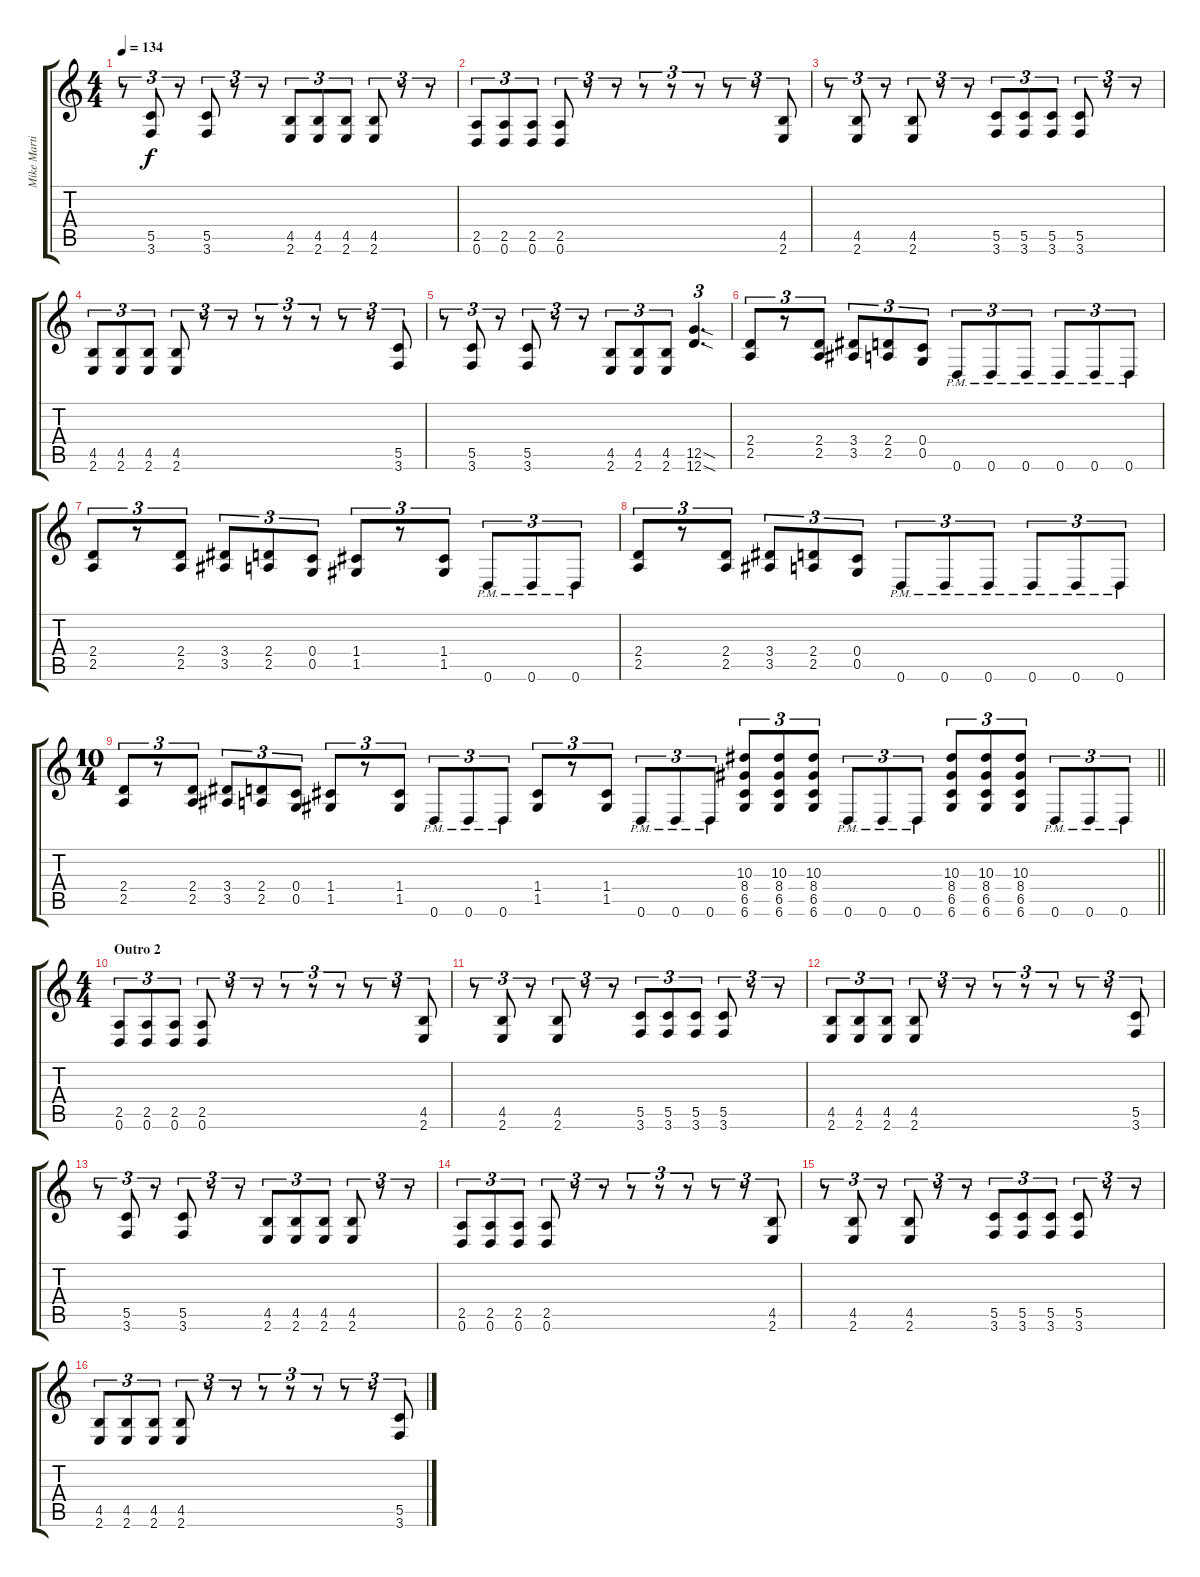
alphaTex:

\track ("Mike Martin" "Mike Marti") {instrument distortionguitar}
\staff {score tabs}
\tuning (D4 A3 F3 C3 G2 D2) {hide}
\ts (4 4)
\tempo 134
\clef g2
\ks c
r.8{tu (3 2) dy f} (5.5 3.6).8{tu (3 2)} r.8{tu (3 2)} (5.5 3.6).8{tu (3 2)} r.8{tu (3 2)} r.8{tu (3 2)} (4.5 2.6).8{tu (3 2)} (4.5 2.6).8{tu (3 2)} (4.5 2.6).8{tu (3 2)} (4.5 2.6).8{tu (3 2)} r.8{tu (3 2)} r.8{tu (3 2)} |
(2.5 0.6).8{tu (3 2)} (2.5 0.6).8{tu (3 2)} (2.5 0.6).8{tu (3 2)} (2.5 0.6).8{tu (3 2)} r.8{tu (3 2)} r.8{tu (3 2)} r.8{tu (3 2)} r.8{tu (3 2)} r.8{tu (3 2)} r.8{tu (3 2)} r.8{tu (3 2)} (4.5 2.6).8{tu (3 2)} |
r.8{tu (3 2)} (4.5 2.6).8{tu (3 2)} r.8{tu (3 2)} (4.5 2.6).8{tu (3 2)} r.8{tu (3 2)} r.8{tu (3 2)} (5.5 3.6).8{tu (3 2)} (5.5 3.6).8{tu (3 2)} (5.5 3.6).8{tu (3 2)} (5.5 3.6).8{tu (3 2)} r.8{tu (3 2)} r.8{tu (3 2)} |
(4.5 2.6).8{tu (3 2)} (4.5 2.6).8{tu (3 2)} (4.5 2.6).8{tu (3 2)} (4.5 2.6).8{tu (3 2)} r.8{tu (3 2)} r.8{tu (3 2)} r.8{tu (3 2)} r.8{tu (3 2)} r.8{tu (3 2)} r.8{tu (3 2)} r.8{tu (3 2)} (5.5 3.6).8{tu (3 2)} |
r.8{tu (3 2)} (5.5 3.6).8{tu (3 2)} r.8{tu (3 2)} (5.5 3.6).8{tu (3 2)} r.8{tu (3 2)} r.8{tu (3 2)} (4.5 2.6).8{tu (3 2)} (4.5 2.6).8{tu (3 2)} (4.5 2.6).8{tu (3 2)} (12.5{sod} 12.6{sod}).4{d tu (3 2)} |
(2.4 2.5).8{tu (3 2)} r.8{tu (3 2)} (2.4 2.5).8{tu (3 2)} (3.4 3.5).8{tu (3 2)} (2.4 2.5).8{tu (3 2)} (0.4 0.5).8{tu (3 2)} 0.6{pm}.8{tu (3 2)} 0.6{pm}.8{tu (3 2)} 0.6{pm}.8{tu (3 2)} 0.6{pm}.8{tu (3 2)} 0.6{pm}.8{tu (3 2)} 0.6{pm}.8{tu (3 2)} |
(2.4 2.5).8{tu (3 2)} r.8{tu (3 2)} (2.4 2.5).8{tu (3 2)} (3.4 3.5).8{tu (3 2)} (2.4 2.5).8{tu (3 2)} (0.4 0.5).8{tu (3 2)} (1.4 1.5).8{tu (3 2)} r.8{tu (3 2)} (1.4 1.5).8{tu (3 2)} 0.6{pm}.8{tu (3 2)} 0.6{pm}.8{tu (3 2)} 0.6{pm}.8{tu (3 2)} |
(2.4 2.5).8{tu (3 2)} r.8{tu (3 2)} (2.4 2.5).8{tu (3 2)} (3.4 3.5).8{tu (3 2)} (2.4 2.5).8{tu (3 2)} (0.4 0.5).8{tu (3 2)} 0.6{pm}.8{tu (3 2)} 0.6{pm}.8{tu (3 2)} 0.6{pm}.8{tu (3 2)} 0.6{pm}.8{tu (3 2)} 0.6{pm}.8{tu (3 2)} 0.6{pm}.8{tu (3 2)} |
\ts (10 4)
\barLineRight lightlight
(2.4 2.5).8{tu (3 2)} r.8{tu (3 2)} (2.4 2.5).8{tu (3 2)} (3.4 3.5).8{tu (3 2)} (2.4 2.5).8{tu (3 2)} (0.4 0.5).8{tu (3 2)} (1.4 1.5).8{tu (3 2)} r.8{tu (3 2)} (1.4 1.5).8{tu (3 2)} 0.6{pm}.8{tu (3 2)} 0.6{pm}.8{tu (3 2)} 0.6{pm}.8{tu (3 2)} (1.4 1.5).8{tu (3 2)} r.8{tu (3 2)} (1.4 1.5).8{tu (3 2)} 0.6{pm}.8{tu (3 2)} 0.6{pm}.8{tu (3 2)} 0.6{pm}.8{tu (3 2)} (10.3 8.4 6.5 6.6).8{tu (3 2)} (10.3 8.4 6.5 6.6).8{tu (3 2)} (10.3 8.4 6.5 6.6).8{tu (3 2)} 0.6{pm}.8{tu (3 2)} 0.6{pm}.8{tu (3 2)} 0.6{pm}.8{tu (3 2)} (10.3 8.4 6.5 6.6).8{tu (3 2)} (10.3 8.4 6.5 6.6).8{tu (3 2)} (10.3 8.4 6.5 6.6).8{tu (3 2)} 0.6{pm}.8{tu (3 2)} 0.6{pm}.8{tu (3 2)} 0.6{pm}.8{tu (3 2)} |
\ts (4 4)
\section ("" "Outro 2")
(2.5 0.6).8{tu (3 2)} (2.5 0.6).8{tu (3 2)} (2.5 0.6).8{tu (3 2)} (2.5 0.6).8{tu (3 2)} r.8{tu (3 2)} r.8{tu (3 2)} r.8{tu (3 2)} r.8{tu (3 2)} r.8{tu (3 2)} r.8{tu (3 2)} r.8{tu (3 2)} (4.5 2.6).8{tu (3 2)} |
r.8{tu (3 2)} (4.5 2.6).8{tu (3 2)} r.8{tu (3 2)} (4.5 2.6).8{tu (3 2)} r.8{tu (3 2)} r.8{tu (3 2)} (5.5 3.6).8{tu (3 2)} (5.5 3.6).8{tu (3 2)} (5.5 3.6).8{tu (3 2)} (5.5 3.6).8{tu (3 2)} r.8{tu (3 2)} r.8{tu (3 2)} |
(4.5 2.6).8{tu (3 2)} (4.5 2.6).8{tu (3 2)} (4.5 2.6).8{tu (3 2)} (4.5 2.6).8{tu (3 2)} r.8{tu (3 2)} r.8{tu (3 2)} r.8{tu (3 2)} r.8{tu (3 2)} r.8{tu (3 2)} r.8{tu (3 2)} r.8{tu (3 2)} (5.5 3.6).8{tu (3 2)} |
r.8{tu (3 2)} (5.5 3.6).8{tu (3 2)} r.8{tu (3 2)} (5.5 3.6).8{tu (3 2)} r.8{tu (3 2)} r.8{tu (3 2)} (4.5 2.6).8{tu (3 2)} (4.5 2.6).8{tu (3 2)} (4.5 2.6).8{tu (3 2)} (4.5 2.6).8{tu (3 2)} r.8{tu (3 2)} r.8{tu (3 2)} |
(2.5 0.6).8{tu (3 2)} (2.5 0.6).8{tu (3 2)} (2.5 0.6).8{tu (3 2)} (2.5 0.6).8{tu (3 2)} r.8{tu (3 2)} r.8{tu (3 2)} r.8{tu (3 2)} r.8{tu (3 2)} r.8{tu (3 2)} r.8{tu (3 2)} r.8{tu (3 2)} (4.5 2.6).8{tu (3 2)} |
r.8{tu (3 2)} (4.5 2.6).8{tu (3 2)} r.8{tu (3 2)} (4.5 2.6).8{tu (3 2)} r.8{tu (3 2)} r.8{tu (3 2)} (5.5 3.6).8{tu (3 2)} (5.5 3.6).8{tu (3 2)} (5.5 3.6).8{tu (3 2)} (5.5 3.6).8{tu (3 2)} r.8{tu (3 2)} r.8{tu (3 2)} |
(4.5 2.6).8{tu (3 2)} (4.5 2.6).8{tu (3 2)} (4.5 2.6).8{tu (3 2)} (4.5 2.6).8{tu (3 2)} r.8{tu (3 2)} r.8{tu (3 2)} r.8{tu (3 2)} r.8{tu (3 2)} r.8{tu (3 2)} r.8{tu (3 2)} r.8{tu (3 2)} (5.5 3.6).8{tu (3 2)}
